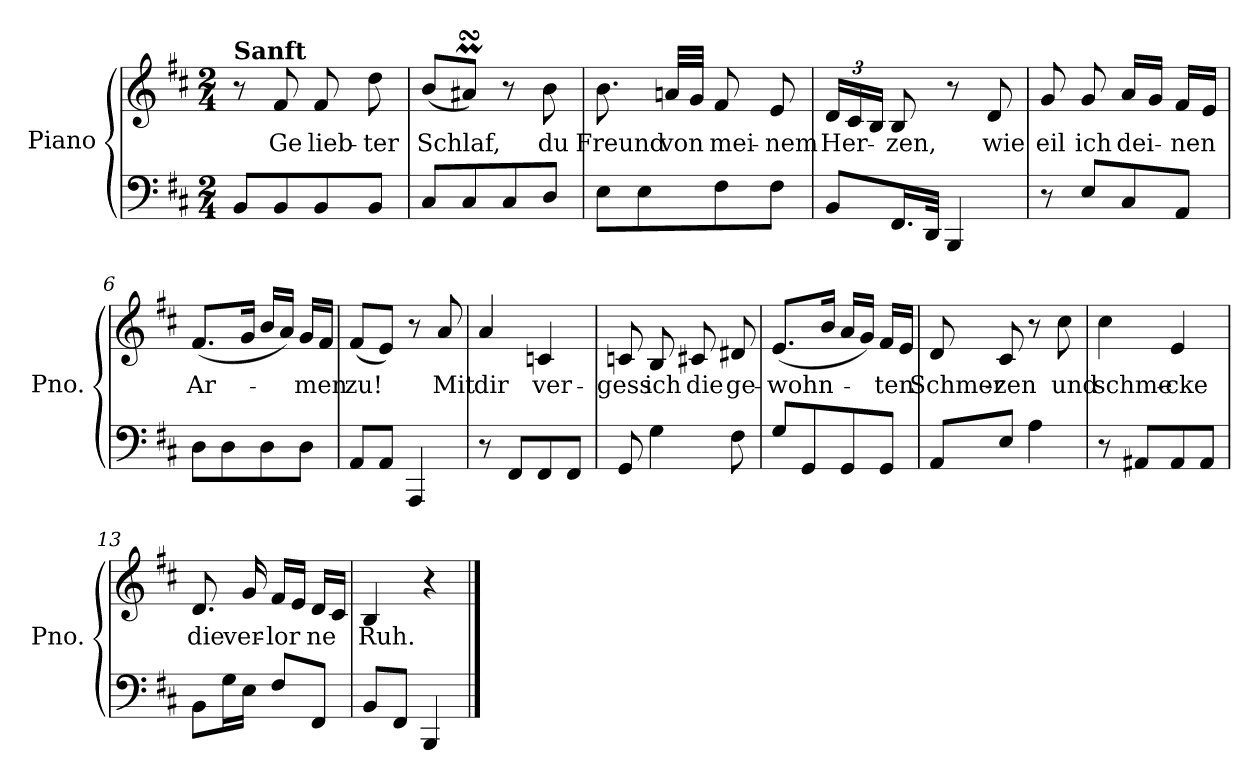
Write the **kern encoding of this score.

**kern	**kern	**text
*part1	*part1	*part1
*staff2	*staff1	*staff1
*I"Piano	*	*
*I'Pno.	*	*
*clefF4	*clefG2	*
*k[f#c#]	*k[f#c#]	*
*M2/4	*M2/4	*
=1	=1	=1
!	!LO:TX:a:B:t=Sanft	!
8BB/L	8r	.
8BB/	8f#/	Ge
8BB/	8f#/	lieb-
8BB/J	8dd\	-ter
=2	=2	=2
8C#/L	(8b/L	Schlaf,
8C#/	8a#XmsSsS/J)	.
8C#/	8r	.
8D/J	8b\	du
=3	=3	=3
8E\L	8.b\	Freund
8E\	.	.
.	32an/LLL	von
.	32g/JJJ	.
8F#\	8f#/	mei-
8F#\J	8e/	-nem
=4	=4	=4
*	*Xbrackettup	*
8BB/L	24d/LL	Her-
.	24c#/	.
.	24B/JJ	.
16.FF#/L	8B/	-zen,
32DD/JJk	.	.
4BBB/	8r	.
.	8d/	wie
=5	=5	=5
8r	8g/	eil
8E/L	8g/	ich
8C#/	16a/LL	dei-
.	16g/JJ	.
8AA/J	16f#/LL	-nen
.	16e/JJ	.
=6	=6	=6
8D\L	(8.f#/L	Ar-
8D\	.	.
.	16g/Jk	.
8D\	16b/LL	.
.	16a/JJ)	.
8D\J	16g/LL	-men
.	16f#/JJ	.
=7	=7	=7
8AA/L	(8f#/L	zu!
8AA/J	8e/J)	.
4AAA/	8r	.
.	8a/	Mit
=8	=8	=8
8r	4a/	dir
8FF#/L	.	.
8FF#/	4cn/	ver-
8FF#/J	.	.
=9	=9	=9
8GG/	8cn/	-gess
4G\	8B/	ich
.	8c#X/	die
8F#\	8d#X/	ge-
=10	=10	=10
8G/L	(8.e/L	-wohn-
8GG/	.	.
.	16b/Jk	.
8GG/	16a/LL	.
.	16g/JJ)	.
8GG/J	16f#/LL	-ten
.	16e/JJ	.
=11	=11	=11
8AA/L	8d/	Schmer-
8E/J	8c#/	-zen
4A\	8r	.
.	8cc#\	und
=12	=12	=12
8r	4cc#\	schme-
8AA#X/L	.	.
8AA#/	4e/	-cke
8AA#/J	.	.
=13	=13	=13
8BB\L	8.d/	die
16G\L	.	.
16E\JJ	16g/	ver-
8F#/L	16f#/LL	-lor
.	16e/JJ	.
8FF#/J	16d/LL	ne
.	16c#/JJ	.
=14	=14	=14
8BB/L	4B/	Ruh.
8FF#/J	.	.
4BBB/	4r	.
==	==	==
*-	*-	*-
